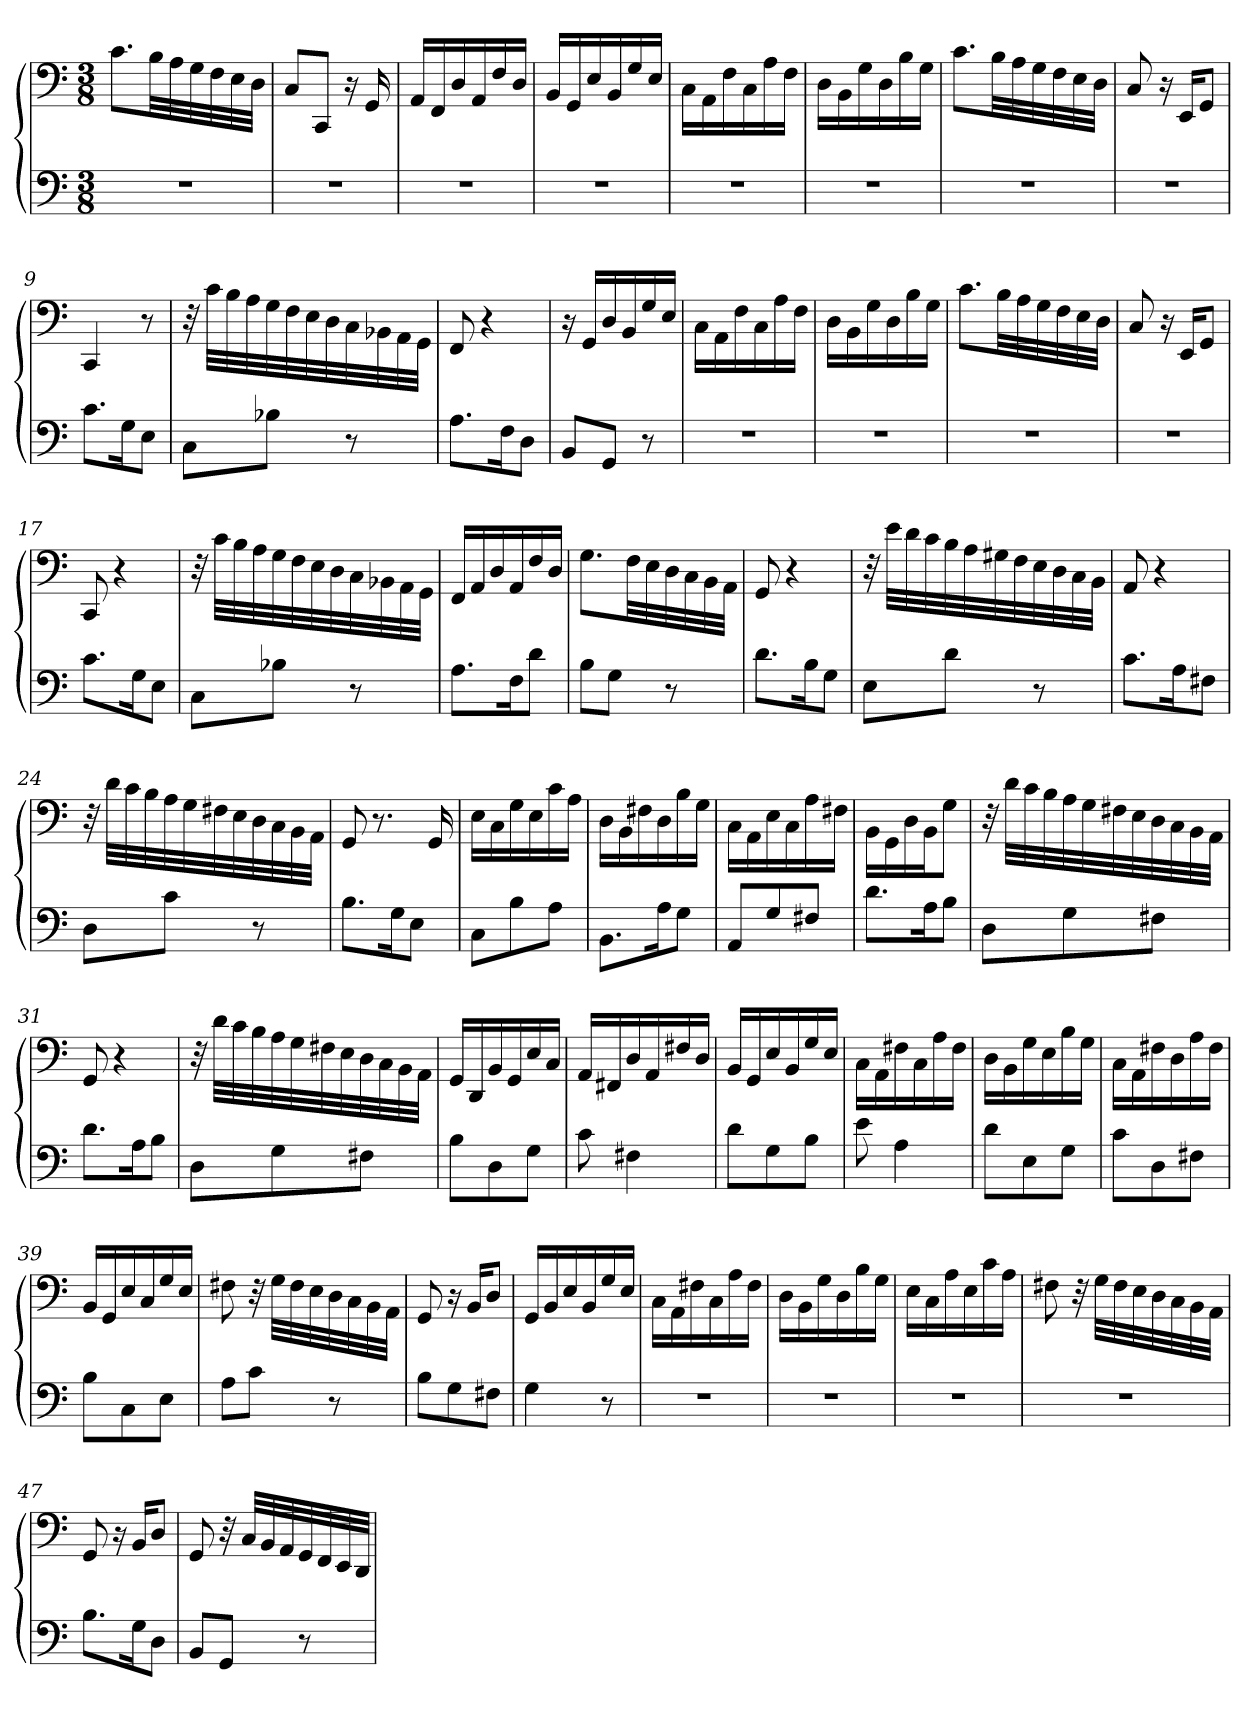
**kern	**kern
*part1	*part1
*staff2	*staff1
*clefF4	*clefF4
*k[]	*k[]
*C:	*C:
*M3/8	*M3/8
=1	=1
4.r	8.c\L
.	32B\LL
.	32A\
.	32G\
.	32F\
.	32E\
.	32D\JJJ
=2	=2
4.r	8C/L
.	8CC/J
.	16r
.	16GG
=3	=3
4.r	16AA/LL
.	16FF/
.	16D/
.	16AA/
.	16F/
.	16D/JJ
=4	=4
4.r	16BB/LL
.	16GG/
.	16E/
.	16BB/
.	16G/
.	16E/JJ
=5	=5
4.r	16C\LL
.	16AA\
.	16F\
.	16C\
.	16A\
.	16F\JJ
=6	=6
4.r	16D\LL
.	16BB\
.	16G\
.	16D\
.	16B\
.	16G\JJ
=7	=7
4.r	8.c\L
.	32B\LL
.	32A\
.	32G\
.	32F\
.	32E\
.	32D\JJJ
=8	=8
4.r	8C
.	16r
.	16EE/KL
.	8GG/J
=9	=9
8.c\L	4CC
16G\K	.
8E\J	8r
=10	=10
8C\L	32r
.	32c\LLL
.	32B\
.	32A\
8B-X\J	32G\
.	32F\
.	32E\
.	32D\
8r	32C\
.	32BB-X\
.	32AA\
.	32GG\JJJ
=11	=11
8.A\L	8FF
.	4r
16F\K	.
8D\J	.
=12	=12
8BB/L	16r
.	16GG/LL
8GG/J	16D/
.	16BB/
8r	16G/
.	16E/JJ
=13	=13
4.r	16C\LL
.	16AA\
.	16F\
.	16C\
.	16A\
.	16F\JJ
=14	=14
4.r	16D\LL
.	16BB\
.	16G\
.	16D\
.	16B\
.	16G\JJ
=15	=15
4.r	8.c\L
.	32B\LL
.	32A\
.	32G\
.	32F\
.	32E\
.	32D\JJJ
=16	=16
4.r	8C
.	16r
.	16EE/KL
.	8GG/J
=17	=17
8.c\L	8CC
.	4r
16G\K	.
8E\J	.
=18	=18
8C\L	32r
.	32c\LLL
.	32B\
.	32A\
8B-X\J	32G\
.	32F\
.	32E\
.	32D\
8r	32C\
.	32BB-X\
.	32AA\
.	32GG\JJJ
=19	=19
8.A\L	16FF/LL
.	16AA/
.	16D/
16F\K	16AA/
8d\J	16F/
.	16D/JJ
=20	=20
8B\L	8.G\L
8G\J	.
.	32F\LL
.	32E\
8r	32D\
.	32C\
.	32BB\
.	32AA\JJJ
=21	=21
8.d\L	8GG
.	4r
16B\K	.
8G\J	.
=22	=22
8E\L	32r
.	32e\LLL
.	32d\
.	32c\
8d\J	32B\
.	32A\
.	32G#X\
.	32F\
8r	32E\
.	32D\
.	32C\
.	32BB\JJJ
=23	=23
8.c\L	8AA
.	4r
16A\K	.
8F#X\J	.
=24	=24
8D\L	32r
.	32d\LLL
.	32c\
.	32B\
8c\J	32A\
.	32G\
.	32F#X\
.	32E\
8r	32D\
.	32C\
.	32BB\
.	32AA\JJJ
=25	=25
8.B\L	8GG
.	8.r
16G\K	.
8E\J	.
.	16GG
=26	=26
8C\L	16E\LL
.	16C\
8B\	16G\
.	16E\
8A\J	16c\
.	16A\JJ
=27	=27
8.BB\L	16D\LL
.	16BB\
.	16F#X\
16A\K	16D\
8G\J	16B\
.	16G\JJ
=28	=28
8AA/L	16C\LL
.	16AA\
8G/	16E\
.	16C\
8F#X/J	16A\
.	16F#X\JJ
=29	=29
8.d\L	16BB\LL
.	16GG\
.	16D\
16A\K	16BB\J
8B\J	8G\J
=30	=30
8D\L	32r
.	32d\LLL
.	32c\
.	32B\
8G\	32A\
.	32G\
.	32F#X\
.	32E\
8F#X\J	32D\
.	32C\
.	32BB\
.	32AA\JJJ
=31	=31
8.d\L	8GG
.	4r
16A\K	.
8B\J	.
=32	=32
8D\L	32r
.	32d\LLL
.	32c\
.	32B\
8G\	32A\
.	32G\
.	32F#X\
.	32E\
8F#X\J	32D\
.	32C\
.	32BB\
.	32AA\JJJ
=33	=33
8B\L	16GG/LL
.	16DD/
8D\	16BB/
.	16GG/
8G\J	16E/
.	16C/JJ
=34	=34
8c	16AA/LL
.	16FF#X/
4F#X	16D/
.	16AA/
.	16F#X/
.	16D/JJ
=35	=35
8d\L	16BB/LL
.	16GG/
8G\	16E/
.	16BB/
8B\J	16G/
.	16E/JJ
=36	=36
8e	16C\LL
.	16AA\
4A	16F#X\
.	16C\
.	16A\
.	16F#\JJ
=37	=37
8d\L	16D\LL
.	16BB\
8E\	16G\
.	16E\
8G\J	16B\
.	16G\JJ
=38	=38
8c\L	16C\LL
.	16AA\
8D\	16F#X\
.	16D\
8F#X\J	16A\
.	16F#\JJ
=39	=39
8B\L	16BB/LL
.	16GG/
8C\	16E/
.	16C/
8E\J	16G/
.	16E/JJ
=40	=40
8A\L	8F#X
8c\J	32r
.	32G\LLL
.	32F#\
.	32E\
8r	32D\
.	32C\
.	32BB\
.	32AA\JJJ
=41	=41
8B\L	8GG
8G\	16r
.	16BB/KL
8F#X\J	8D/J
=42	=42
4G	16GG/LL
.	16BB/
.	16E/
.	16BB/
8r	16G/
.	16E/JJ
=43	=43
4.r	16C\LL
.	16AA\
.	16F#X\
.	16C\
.	16A\
.	16F#\JJ
=44	=44
4.r	16D\LL
.	16BB\
.	16G\
.	16D\
.	16B\
.	16G\JJ
=45	=45
4.r	16E\LL
.	16C\
.	16A\
.	16E\
.	16c\
.	16A\JJ
=46	=46
4.r	8F#X
.	32r
.	32G\LLL
.	32F#\
.	32E\
.	32D\
.	32C\
.	32BB\
.	32AA\JJJ
=47	=47
8.B\L	8GG
.	16r
16G\K	16BB/KL
8D\J	8D/J
=48	=48
8BB/L	8GG
8GG/J	32r
.	32C/LLL
.	32BB/
.	32AA/
8r	32GG/
.	32FF/
.	32EE/
.	32DD/JJJ
=	=
*-	*-
